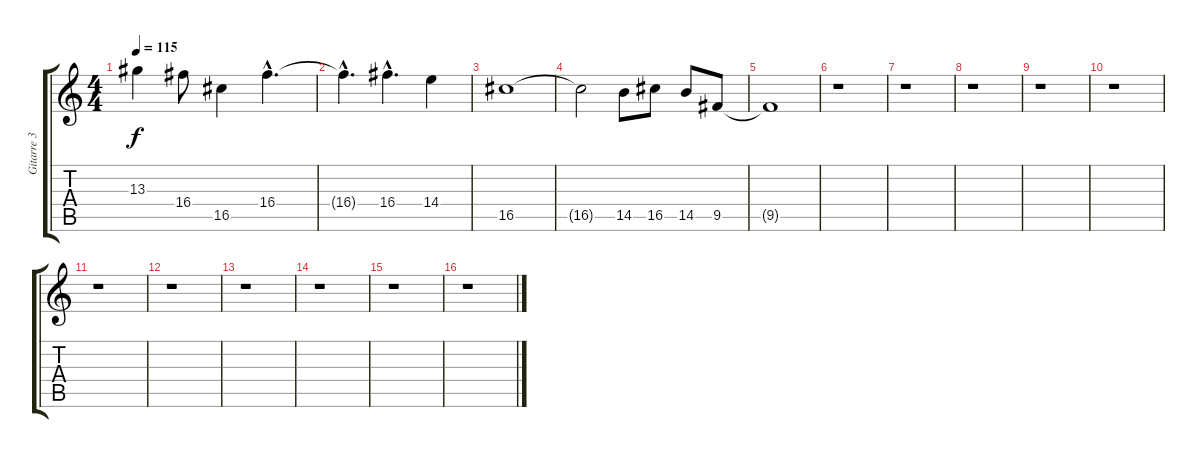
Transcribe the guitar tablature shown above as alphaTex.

\track ("Gitarre 3" "Gitarre 3") {instrument overdrivenguitar}
\staff {score tabs}
\tuning (E4 B3 G3 D3 A2 E2) {hide}
\ts (4 4)
\tempo 115
\clef g2
\ks c
13.3.4{dy f} 16.4.8 16.5.4 16.4{hac}.4{d} |
16.4{hac t}.4{d} 16.4{hac}.4{d} 14.4.4 |
16.5.1 |
16.5{t}.2 14.5.8 16.5.8 14.5.8 9.5.8 |
9.5{t}.1 |
r.1 |
r.1 |
r.1 |
r.1 |
r.1 |
r.1 |
r.1 |
r.1 |
r.1 |
r.1 |
r.1
